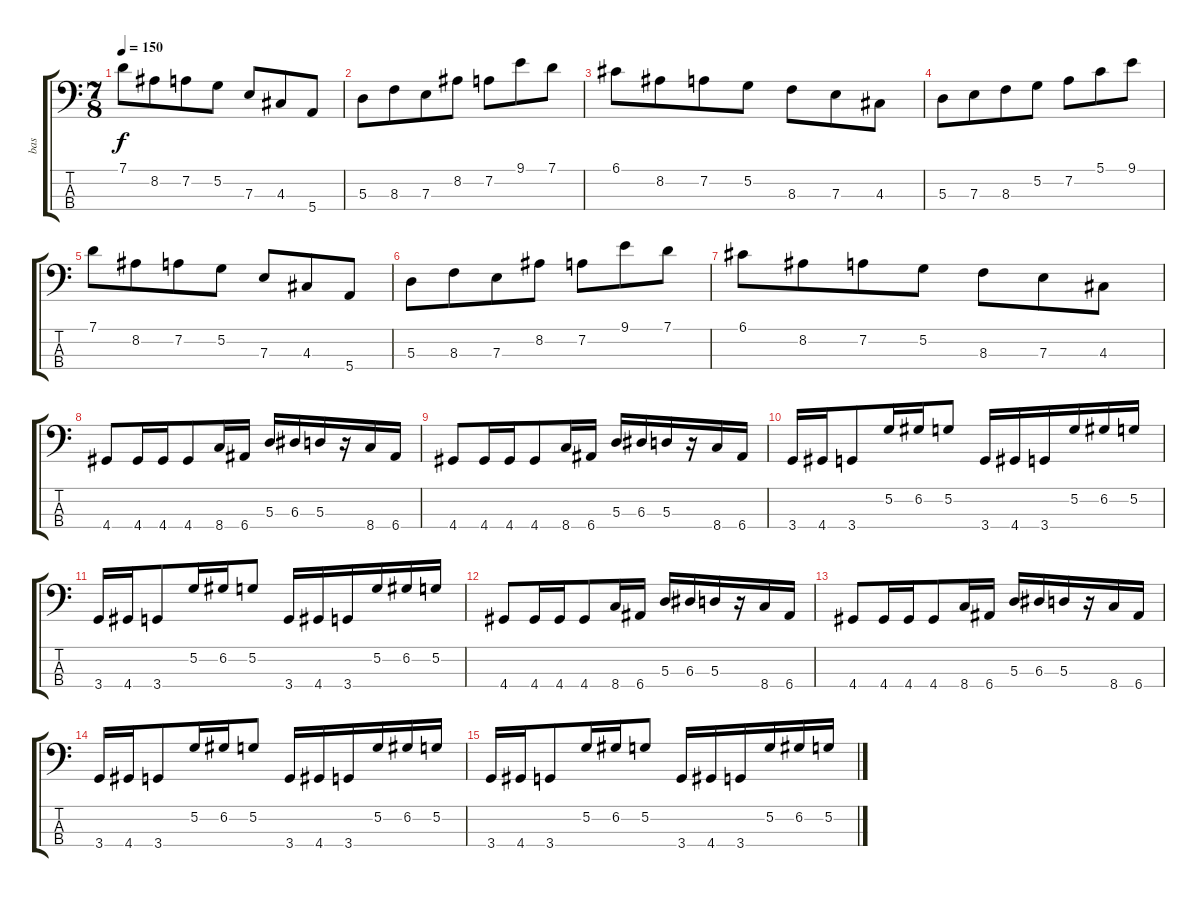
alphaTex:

\track ("bas" "bas") {instrument electricbassfinger}
\staff {score tabs}
\tuning (G2 D2 A1 E1) {hide}
\ts (7 8)
\tempo 150
\clef f4
\ks c
7.1.8{dy f} 8.2.8 7.2.8 5.2.8 7.3.8 4.3.8 5.4.8 |
5.3.8 8.3.8 7.3.8 8.2.8 7.2.8 9.1.8 7.1.8 |
6.1.8 8.2.8 7.2.8 5.2.8 8.3.8 7.3.8 4.3.8 |
5.3.8 7.3.8 8.3.8 5.2.8 7.2.8 5.1.8 9.1.8 |
7.1.8 8.2.8 7.2.8 5.2.8 7.3.8 4.3.8 5.4.8 |
5.3.8 8.3.8 7.3.8 8.2.8 7.2.8 9.1.8 7.1.8 |
6.1.8 8.2.8 7.2.8 5.2.8 8.3.8 7.3.8 4.3.8 |
4.4.8 4.4.16 4.4.16 4.4.8 8.4.16 6.4.16 5.3.16 6.3.16 5.3.16 r.16 8.4.16 6.4.16 |
4.4.8 4.4.16 4.4.16 4.4.8 8.4.16 6.4.16 5.3.16 6.3.16 5.3.16 r.16 8.4.16 6.4.16 |
3.4.16 4.4.16 3.4.8 5.2.16 6.2.16 5.2.8 3.4.16 4.4.16 3.4.16 5.2.16 6.2.16 5.2.16 |
3.4.16 4.4.16 3.4.8 5.2.16 6.2.16 5.2.8 3.4.16 4.4.16 3.4.16 5.2.16 6.2.16 5.2.16 |
4.4.8 4.4.16 4.4.16 4.4.8 8.4.16 6.4.16 5.3.16 6.3.16 5.3.16 r.16 8.4.16 6.4.16 |
4.4.8 4.4.16 4.4.16 4.4.8 8.4.16 6.4.16 5.3.16 6.3.16 5.3.16 r.16 8.4.16 6.4.16 |
3.4.16 4.4.16 3.4.8 5.2.16 6.2.16 5.2.8 3.4.16 4.4.16 3.4.16 5.2.16 6.2.16 5.2.16 |
3.4.16 4.4.16 3.4.8 5.2.16 6.2.16 5.2.8 3.4.16 4.4.16 3.4.16 5.2.16 6.2.16 5.2.16
